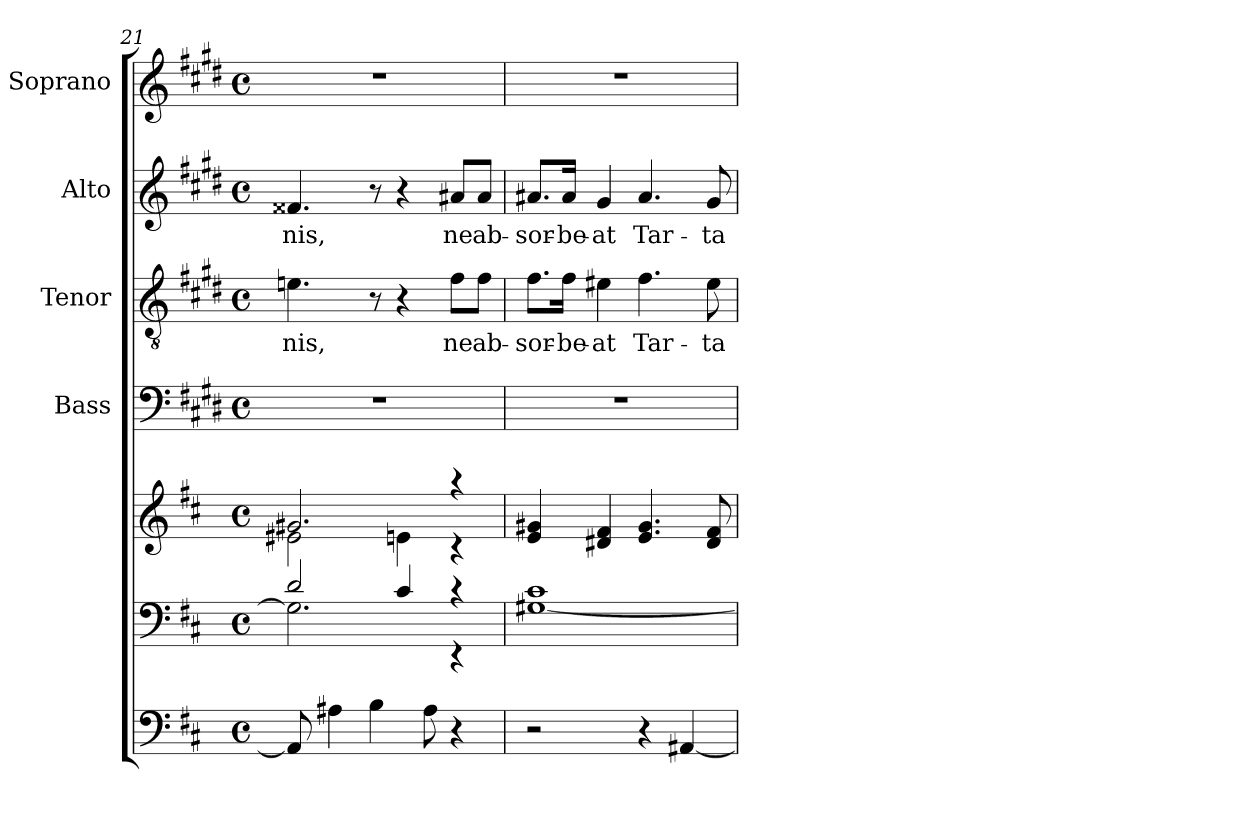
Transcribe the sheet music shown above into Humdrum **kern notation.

**kern	**kern	**kern	**kern	**kern	**text	**kern	**text	**kern
*part6	*part5	*part5	*part4	*part3	*part3	*part2	*part2	*part1
*staff7	*staff6	*staff5	*staff4	*staff3	*staff3	*staff2	*staff2	*staff1
*	*	*	*I"Bass	*I"Tenor	*	*I"Alto	*	*I"Soprano
*	*	*	*I'B	*I'T	*	*I'A	*	*I'S
!!LO:PB:g=z
*clefF4	*clefF4	*clefG2	*clefF4	*clefGv2	*	*clefG2	*	*clefG2
*	*	*	*ITrd1c2	*ITrd1c2	*	*ITrd1c2	*	*ITrd1c2
*k[f#c#]	*k[f#c#]	*k[f#c#]	*k[f#c#]	*k[f#c#]	*	*k[f#c#]	*	*k[f#c#]
*D:	*D:	*D:	*D:	*D:	*	*D:	*	*D:
*M4/4	*M4/4	*M4/4	*M4/4	*M4/4	*	*M4/4	*	*M4/4
*met(c)	*met(c)	*met(c)	*met(c)	*met(c)	*	*met(c)	*	*met(c)
=21	=21	=21	=21	=21	=21	=21	=21	=21
*	*^	*^	*	*	*	*	*	*
8AA#/]	2d/	2.G#\]	2.g#X/	2e#X\	1r	4.dn\	-nis,	4.e#X/	-nis,	1r
4A#X\	.	.	.	.	.	.	.	.	.	.
4B\	.	.	.	.	.	8r	.	8r	.	.
.	4c#/	.	.	4en\	.	4r	.	4r	.	.
8A#\	.	.	.	.	.	.	.	.	.	.
4r	4rc	4rEE	4raa	4rc	.	8e\L	ne	8g#X/L	ne	.
.	.	.	.	.	.	8e\J	ab-	8g#/J	ab-	.
*	*v	*v	*	*	*	*	*	*	*	*
*	*	*v	*v	*	*	*	*	*	*
=22	=22	=22	=22	=22	=22	=22	=22	=22
2r	[1G#X 1c#	4e/ 4g#X/	1r	8.e\L	-sor-	8.g#X/L	-sor-	1r
.	.	.	.	16e\Jk	-be-	16g#/Jk	-be-	.
.	.	4d#X/ 4f#/	.	4d#X\	-at	4f#/	-at	.
4r	.	4.e/ 4.g#/	.	4.e\	Tar-	4.g#/	Tar-	.
[4AA#X/	.	.	.	.	.	.	.	.
.	.	8d#/ 8f#/	.	8d#\	-ta-	8f#/	-ta-	.
=	=	=	=	=	=	=	=	=
*-	*-	*-	*-	*-	*-	*-	*-	*-
